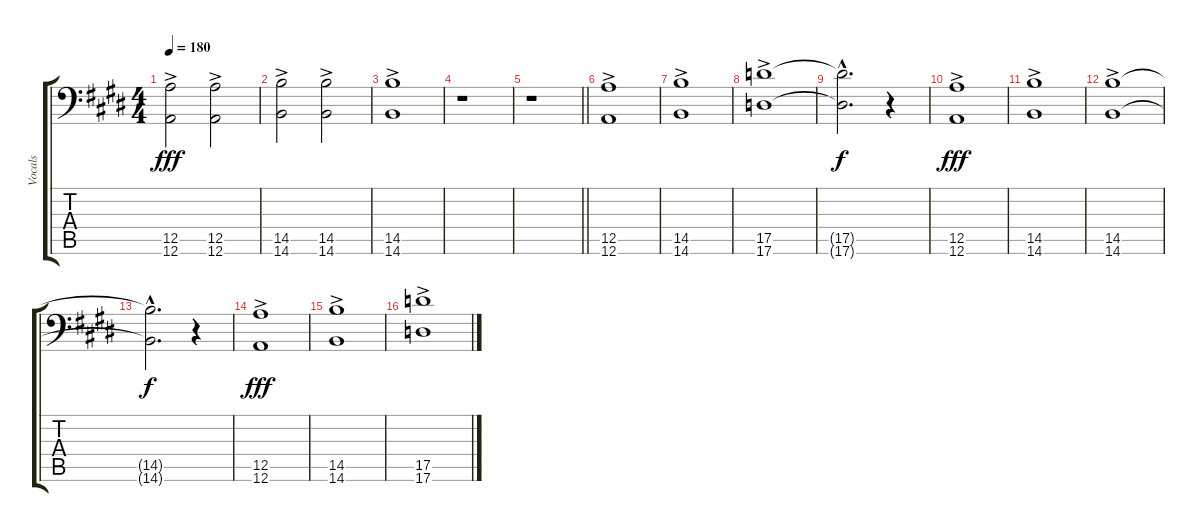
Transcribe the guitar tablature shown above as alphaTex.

\track ("Vocals" "Vocals") {instrument stringensemble1}
\staff {score tabs}
\tuning (E4 B3 G3 D3 A2 A1) {hide}
\ts (4 4)
\tempo 180
\clef f4
\ks c#minor
(12.5{ac} 12.6).2{dy fff} (12.5{ac} 12.6).2 |
(14.5{ac} 14.6).2 (14.5{ac} 14.6).2 |
(14.5{ac} 14.6).1 |
r.1 |
\barLineRight lightlight
r.1 |
(12.5{ac} 12.6).1 |
(14.5{ac} 14.6).1 |
(17.5{ac} 17.6).1 |
(17.5{hac t} 17.6{hac t}).2{d dy f} r.4 |
(12.5{ac} 12.6).1{dy fff} |
(14.5{ac} 14.6).1 |
(14.5{ac} 14.6).1 |
(14.5{hac t} 14.6{hac t}).2{d dy f} r.4 |
(12.5{ac} 12.6).1{dy fff} |
(14.5{ac} 14.6).1 |
(17.5{ac} 17.6).1
